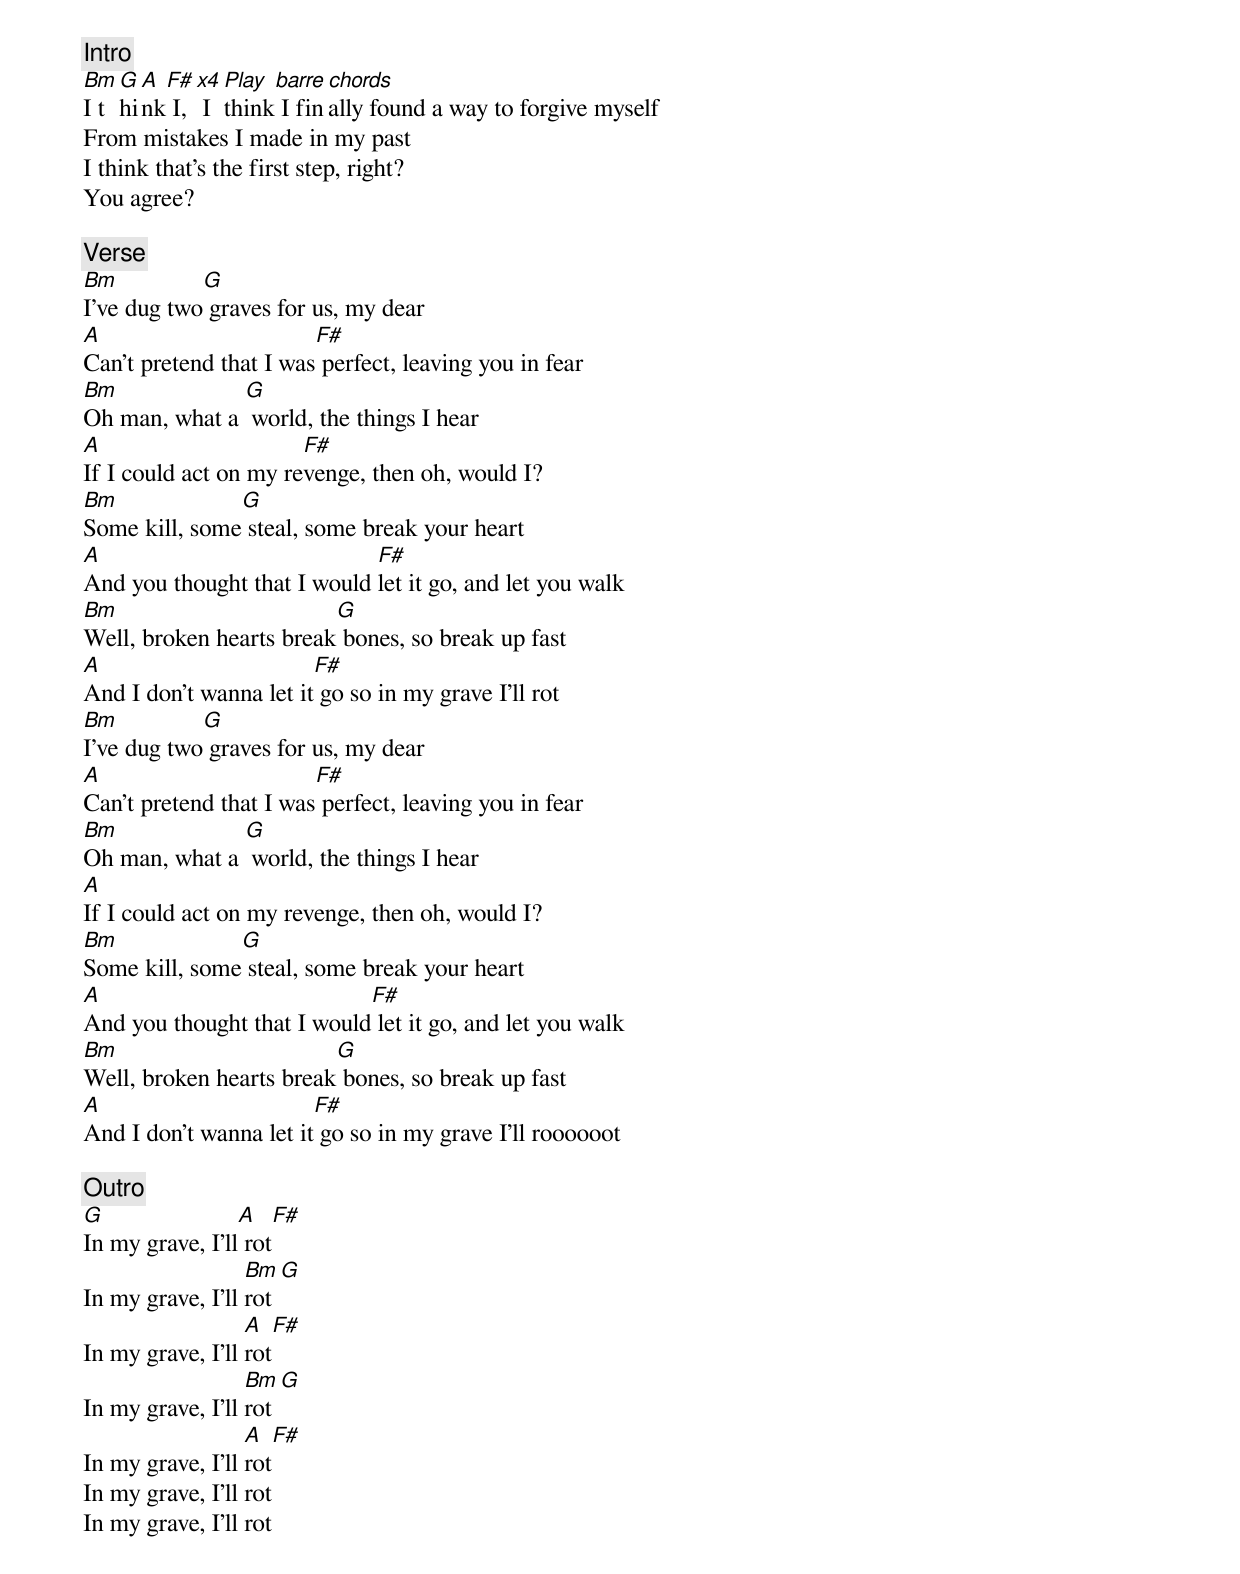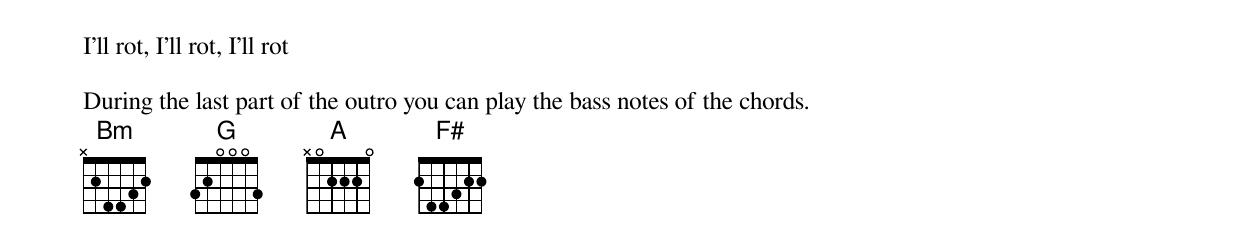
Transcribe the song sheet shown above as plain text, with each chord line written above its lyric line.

[Intro]
Bm G A F# x4 Play barre chords
I think I, I think I finally found a way to forgive myself
From mistakes I made in my past
I think that's the first step, right?
You agree?

[Verse]
Bm          G
I've dug two graves for us, my dear
A                       F#
Can't pretend that I was perfect, leaving you in fear
Bm             G
Oh man, what a  world, the things I hear
A                      F#
If I could act on my revenge, then oh, would I?
Bm             G
Some kill, some steal, some break your heart
A                            F#
And you thought that I would let it go, and let you walk
Bm                       G
Well, broken hearts break bones, so break up fast
A                       F#
And I don't wanna let it go so in my grave I'll rot
Bm          G
I've dug two graves for us, my dear
A                       F#
Can't pretend that I was perfect, leaving you in fear
Bm             G
Oh man, what a  world, the things I hear
A
If I could act on my revenge, then oh, would I?
Bm             G
Some kill, some steal, some break your heart
A                           F#
And you thought that I would let it go, and let you walk
Bm                       G
Well, broken hearts break bones, so break up fast
A                       F#
And I don't wanna let it go so in my grave I'll roooooot

[Outro]
G                A       F#
In my grave, I'll rot
                  Bm      G
In my grave, I'll rot
                  A       F#
In my grave, I'll rot
                  Bm      G
In my grave, I'll rot
                  A       F#
In my grave, I'll rot
In my grave, I'll rot
In my grave, I'll rot
I'll rot, I'll rot, I'll rot

During the last part of the outro you can play the bass notes of the chords.
